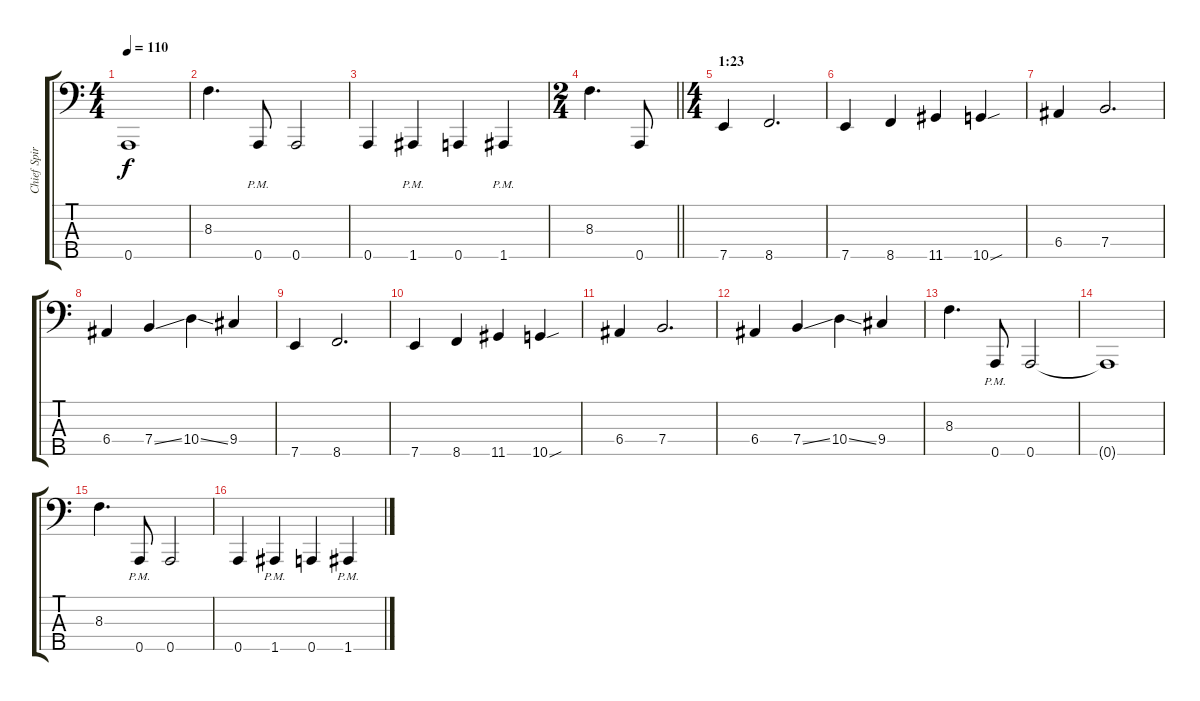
\track ("Chief Spires" "Chief Spir") {instrument electricbasspick}
\staff {score tabs}
\tuning (G2 D2 A1 E1 A0) {hide}
\ts (4 4)
\tempo 110
\clef f4
\ks c
0.5{t}.1{dy f} |
8.3.4{d} 0.5{pm}.8 0.5.2 |
0.5.4 1.5{pm}.4 0.5.4 1.5{pm}.4 |
\ts (2 4)
\barLineRight lightlight
8.3.4{d} 0.5.8 |
\ts (4 4)
\section ("" "1:23")
7.5.4 8.5.2{d} |
7.5.4 8.5.4 11.5.4 10.5{sou}.4 |
6.4.4 7.4.2{d} |
6.4.4 7.4{ss}.4 10.4{ss}.4 9.4.4 |
7.5.4 8.5.2{d} |
7.5.4 8.5.4 11.5.4 10.5{sou}.4 |
6.4.4 7.4.2{d} |
6.4.4 7.4{ss}.4 10.4{ss}.4 9.4.4 |
8.3.4{d} 0.5{pm}.8 0.5.2 |
0.5{t}.1 |
8.3.4{d} 0.5{pm}.8 0.5.2 |
0.5.4 1.5{pm}.4 0.5.4 1.5{pm}.4
